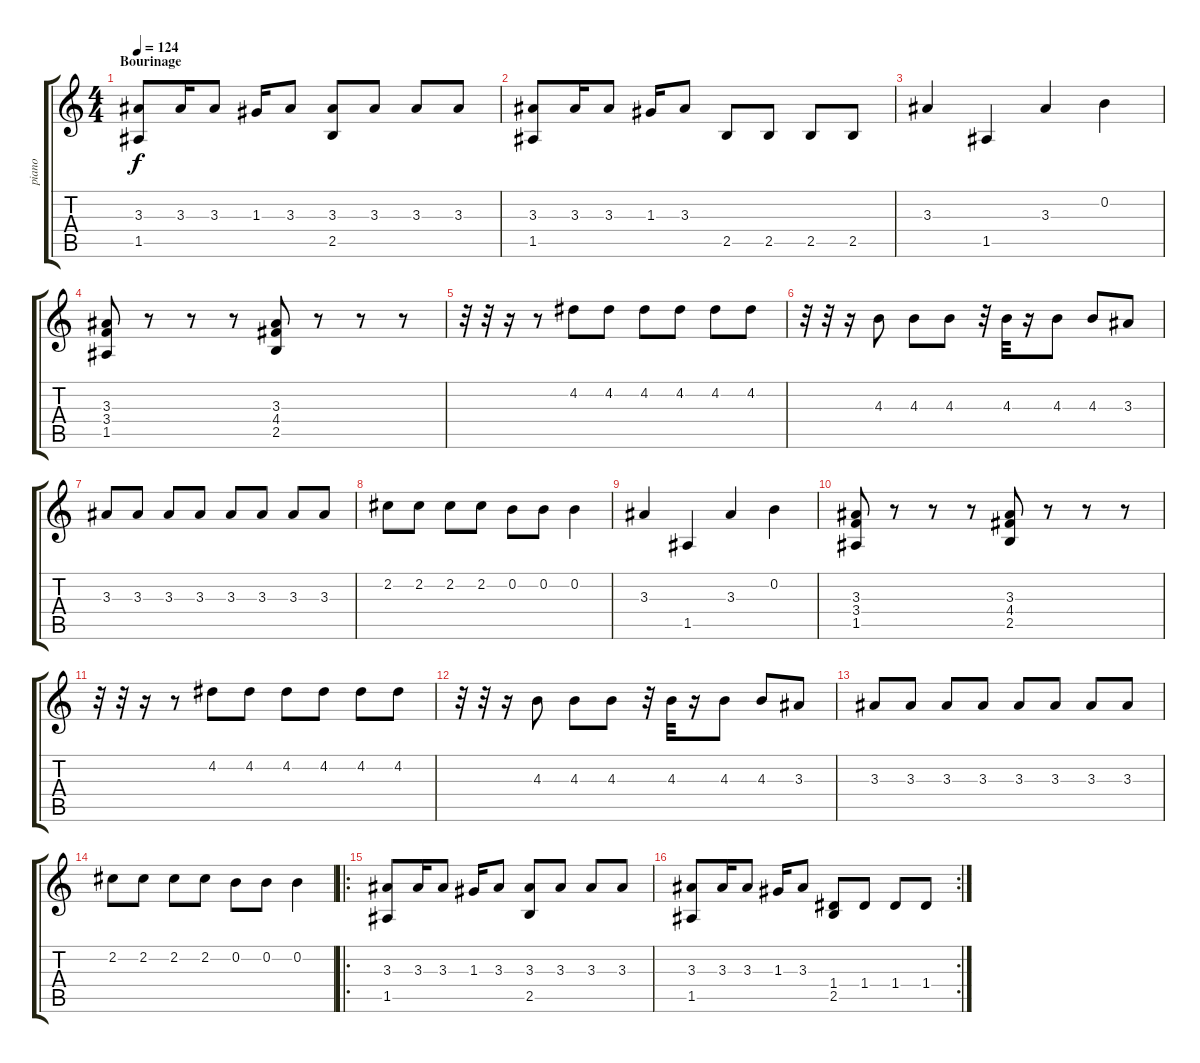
\track ("piano" "piano") {instrument distortionguitar}
\staff {score tabs}
\tuning (E4 B3 G3 D3 A2 E2) {hide}
\ts (4 4)
\section ("" "Bourinage")
\tempo 124
\clef g2
\ks c
(3.3 1.5).8{dy f} 3.3.16 3.3.8 1.3.16 3.3.8 (3.3 2.5).8 3.3.8 3.3.8 3.3.8 |
(3.3 1.5).8 3.3.16 3.3.8 1.3.16 3.3.8 2.5.8 2.5.8 2.5.8 2.5.8 |
3.3.4{instrument shamisen} 1.5.4 3.3.4 0.2.4 |
(3.3 3.4 1.5).8 r.8 r.8 r.8 (3.3 4.4 2.5).8 r.8 r.8 r.8 |
r.32 r.32 r.16 r.8 4.2.8 4.2.8 4.2.8 4.2.8 4.2.8 4.2.8 |
r.32 r.32 r.16 4.3.8 4.3.8 4.3.8 r.32 4.3.32 r.16 4.3.8 4.3.8 3.3.8 |
3.3.8 3.3.8 3.3.8 3.3.8 3.3.8 3.3.8 3.3.8 3.3.8 |
2.2.8 2.2.8 2.2.8 2.2.8 0.2.8 0.2.8 0.2.4 |
3.3.4 1.5.4 3.3.4 0.2.4 |
(3.3 3.4 1.5).8 r.8 r.8 r.8 (3.3 4.4 2.5).8 r.8 r.8 r.8 |
r.32 r.32 r.16 r.8 4.2.8 4.2.8 4.2.8 4.2.8 4.2.8 4.2.8 |
r.32 r.32 r.16 4.3.8 4.3.8 4.3.8 r.32 4.3.32 r.16 4.3.8 4.3.8 3.3.8 |
3.3.8 3.3.8 3.3.8 3.3.8 3.3.8 3.3.8 3.3.8 3.3.8 |
2.2.8 2.2.8 2.2.8 2.2.8 0.2.8 0.2.8 0.2.4 |
\ro
(3.3 1.5).8 3.3.16 3.3.8 1.3.16 3.3.8 (3.3 2.5).8 3.3.8 3.3.8 3.3.8 |
\rc 2
(3.3 1.5).8 3.3.16 3.3.8 1.3.16 3.3.8 (1.4 2.5).8 1.4.8 1.4.8 1.4.8
